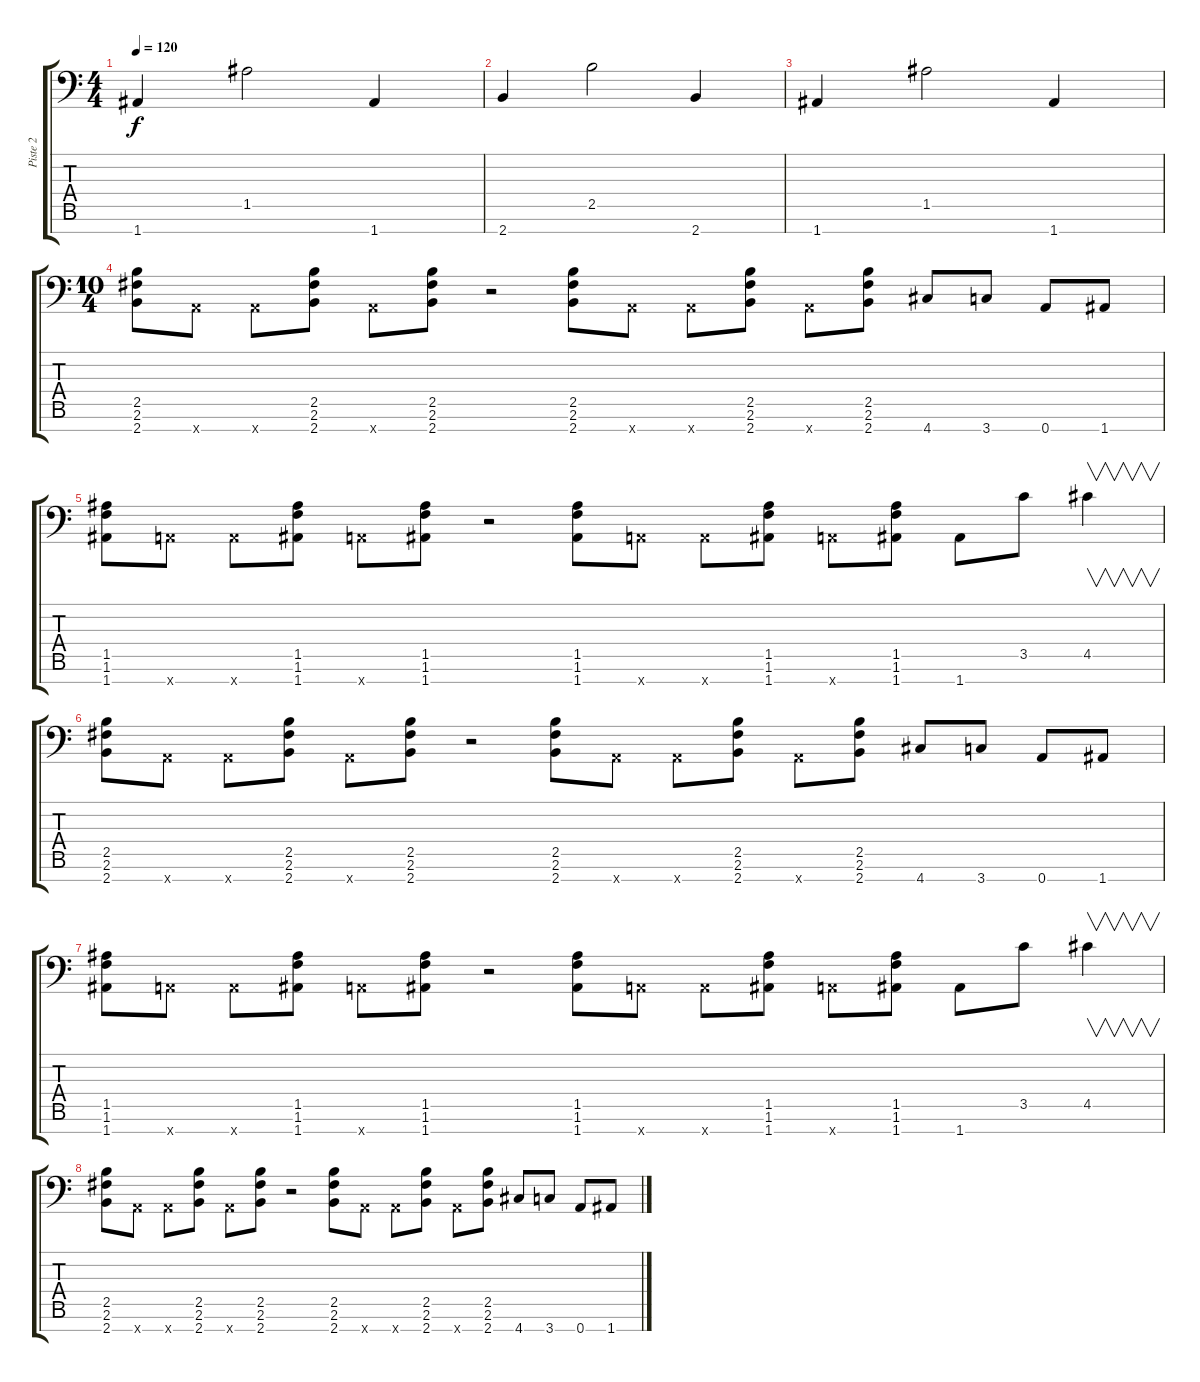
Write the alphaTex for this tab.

\track ("Piste 2" "Piste 2") {instrument distortionguitar}
\staff {score tabs}
\tuning (E4 B3 G3 D3 A2 E2 A1) {hide}
\ts (4 4)
\tempo 120
\clef f4
\ks c
1.7.4{dy f} 1.5.2 1.7.4 |
2.7.4 2.5.2 2.7.4 |
1.7.4 1.5.2 1.7.4 |
\ts (10 4)
(2.5 2.6 2.7).8 0.7{x}.8 0.7{x}.8 (2.5 2.6 2.7).8 0.7{x}.8 (2.5 2.6 2.7).8 r.2 (2.5 2.6 2.7).8 0.7{x}.8 0.7{x}.8 (2.5 2.6 2.7).8 0.7{x}.8 (2.5 2.6 2.7).8 4.7.8 3.7.8 0.7.8 1.7.8 |
(1.5 1.6 1.7).8 0.7{x}.8 0.7{x}.8 (1.5 1.6 1.7).8 0.7{x}.8 (1.5 1.6 1.7).8 r.2 (1.5 1.6 1.7).8 0.7{x}.8 0.7{x}.8 (1.5 1.6 1.7).8 0.7{x}.8 (1.5 1.6 1.7).8 1.7.8 3.5.8 4.5.4{v} |
(2.5 2.6 2.7).8 0.7{x}.8 0.7{x}.8 (2.5 2.6 2.7).8 0.7{x}.8 (2.5 2.6 2.7).8 r.2 (2.5 2.6 2.7).8 0.7{x}.8 0.7{x}.8 (2.5 2.6 2.7).8 0.7{x}.8 (2.5 2.6 2.7).8 4.7.8 3.7.8 0.7.8 1.7.8 |
(1.5 1.6 1.7).8 0.7{x}.8 0.7{x}.8 (1.5 1.6 1.7).8 0.7{x}.8 (1.5 1.6 1.7).8 r.2 (1.5 1.6 1.7).8 0.7{x}.8 0.7{x}.8 (1.5 1.6 1.7).8 0.7{x}.8 (1.5 1.6 1.7).8 1.7.8 3.5.8 4.5.4{v} |
(2.5 2.6 2.7).8 0.7{x}.8 0.7{x}.8 (2.5 2.6 2.7).8 0.7{x}.8 (2.5 2.6 2.7).8 r.2 (2.5 2.6 2.7).8 0.7{x}.8 0.7{x}.8 (2.5 2.6 2.7).8 0.7{x}.8 (2.5 2.6 2.7).8 4.7.8 3.7.8 0.7.8 1.7.8
